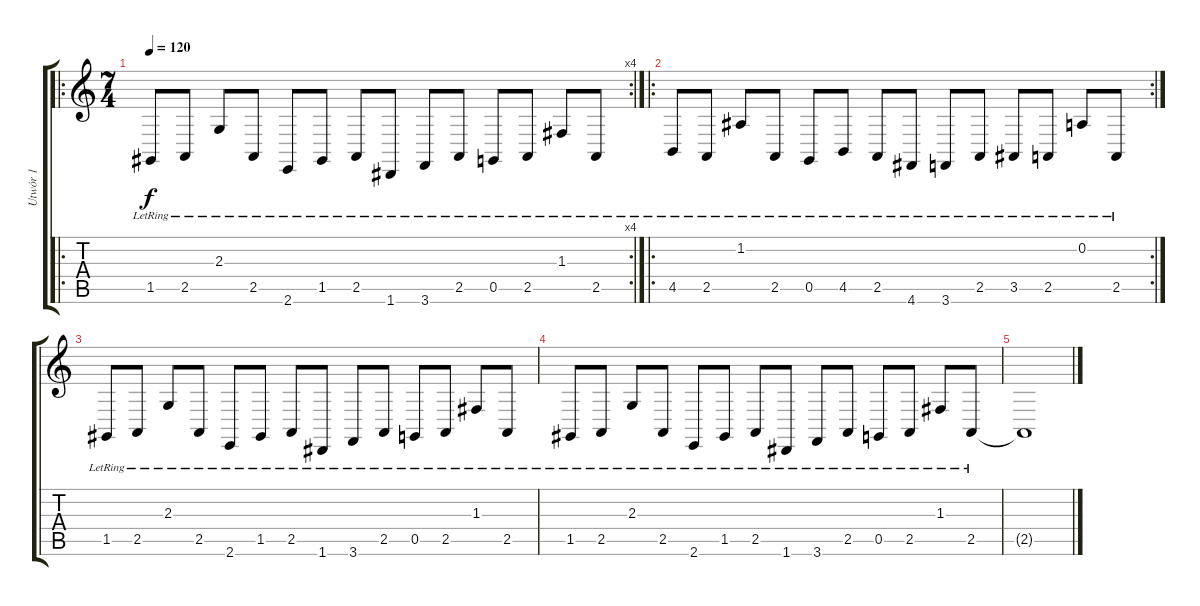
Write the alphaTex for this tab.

\track ("Utwór 1" "Utwór 1") {instrument glockenspiel}
\staff {score tabs}
\tuning (D4 A3 F3 C3 G2 D2) {hide}
\ro
\rc 4
\ts (7 4)
\tempo 120
\clef g2
\ks c
1.5{lr}.8{dy f instrument glockenspiel} 2.5{lr}.8 2.3{lr}.8 2.5{lr}.8 2.6{lr}.8 1.5{lr}.8 2.5{lr}.8 1.6{lr}.8 3.6{lr}.8 2.5{lr}.8 0.5{lr}.8 2.5{lr}.8 1.3{lr}.8 2.5{lr}.8 |
\ro
\rc 2
4.5{lr}.8 2.5{lr}.8 1.2{lr}.8 2.5{lr}.8 0.5{lr}.8 4.5{lr}.8 2.5{lr}.8 4.6{lr}.8 3.6{lr}.8 2.5{lr}.8 3.5{lr}.8 2.5{lr}.8 0.2{lr}.8 2.5{lr}.8 |
1.5{lr}.8 2.5{lr}.8 2.3{lr}.8 2.5{lr}.8 2.6{lr}.8 1.5{lr}.8 2.5{lr}.8 1.6{lr}.8 3.6{lr}.8 2.5{lr}.8 0.5{lr}.8 2.5{lr}.8 1.3{lr}.8 2.5{lr}.8 |
1.5{lr}.8 2.5{lr}.8 2.3{lr}.8 2.5{lr}.8 2.6{lr}.8 1.5{lr}.8 2.5{lr}.8 1.6{lr}.8 3.6{lr}.8 2.5{lr}.8 0.5{lr}.8 2.5{lr}.8 1.3{lr}.8 2.5{lr}.8 |
2.5{t}.1
